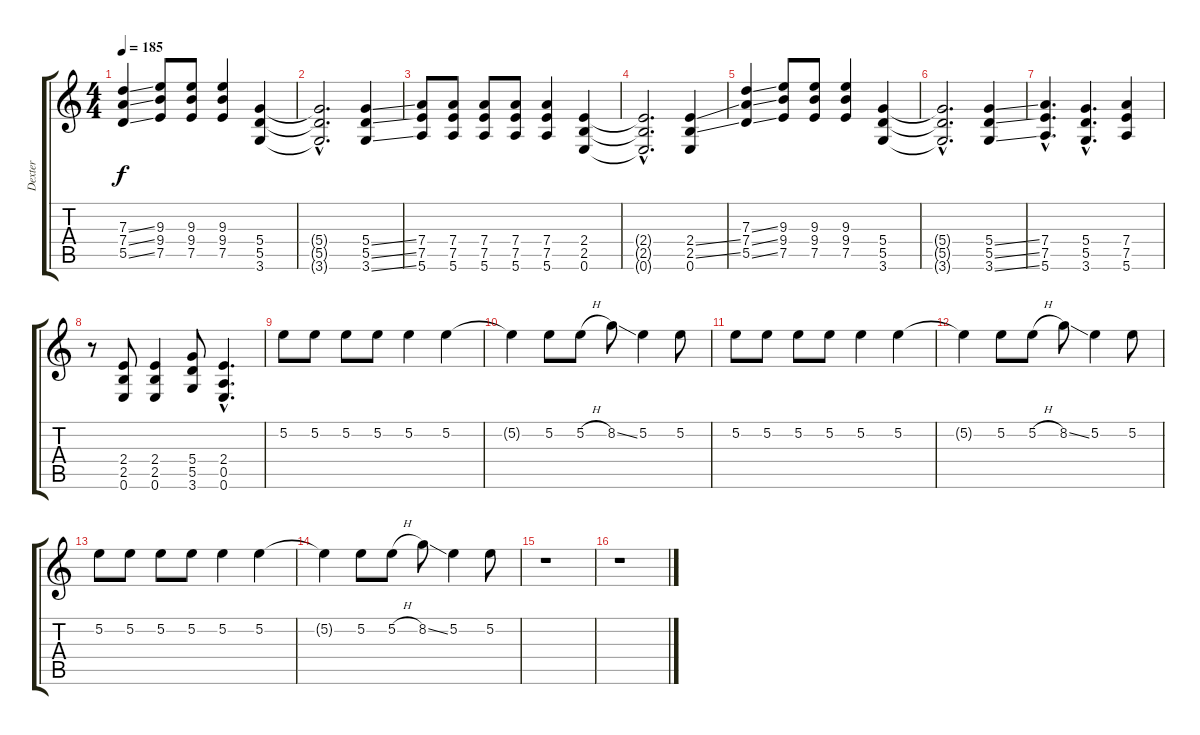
\track ("Dexter" "Dexter") {instrument distortionguitar}
\staff {score tabs}
\tuning (E4 B3 G3 D3 A2 E2) {hide}
\ts (4 4)
\tempo 185
\clef g2
\ks c
(7.3{ss} 7.4{ss} 5.5{ss}).4{dy f} (9.3 9.4 7.5).8 (9.3 9.4 7.5).8 (9.3 9.4 7.5).4 (5.4 5.5 3.6).4 |
(5.4{hac t} 5.5{hac t} 3.6{hac t}).2{d} (5.4{ss} 5.5{ss} 3.6{ss}).4 |
(7.4 7.5 5.6).8 (7.4 7.5 5.6).8 (7.4 7.5 5.6).8 (7.4 7.5 5.6).8 (7.4 7.5 5.6).4 (2.4 2.5 0.6).4 |
(2.4{hac t} 2.5{hac t} 0.6{hac t}).2{d} (2.4{ss} 2.5{ss} 0.6).4 |
(7.3{ss} 7.4{ss} 5.5{ss}).4 (9.3 9.4 7.5).8 (9.3 9.4 7.5).8 (9.3 9.4 7.5).4 (5.4 5.5 3.6).4 |
(5.4{hac t} 5.5{hac t} 3.6{hac t}).2{d} (5.4{ss} 5.5{ss} 3.6{ss}).4 |
(7.4{hac} 7.5{hac} 5.6{hac}).4{d} (5.4{hac} 5.5{hac} 3.6{hac}).4{d} (7.4 7.5 5.6).4 |
r.8 (2.4 2.5 0.6).8 (2.4 2.5 0.6).4 (5.4 5.5 3.6).8 (2.4{hac} 0.5{hac} 0.6{hac}).4{d} |
5.2.8 5.2.8 5.2.8 5.2.8 5.2.4 5.2.4 |
5.2{t}.4 5.2.8 5.2{h}.8 8.2{ss}.8 5.2.4 5.2.8 |
5.2.8 5.2.8 5.2.8 5.2.8 5.2.4 5.2.4 |
5.2{t}.4 5.2.8 5.2{h}.8 8.2{ss}.8 5.2.4 5.2.8 |
5.2.8 5.2.8 5.2.8 5.2.8 5.2.4 5.2.4 |
5.2{t}.4 5.2.8 5.2{h}.8 8.2{ss}.8 5.2.4 5.2.8 |
r.1 |
r.1
